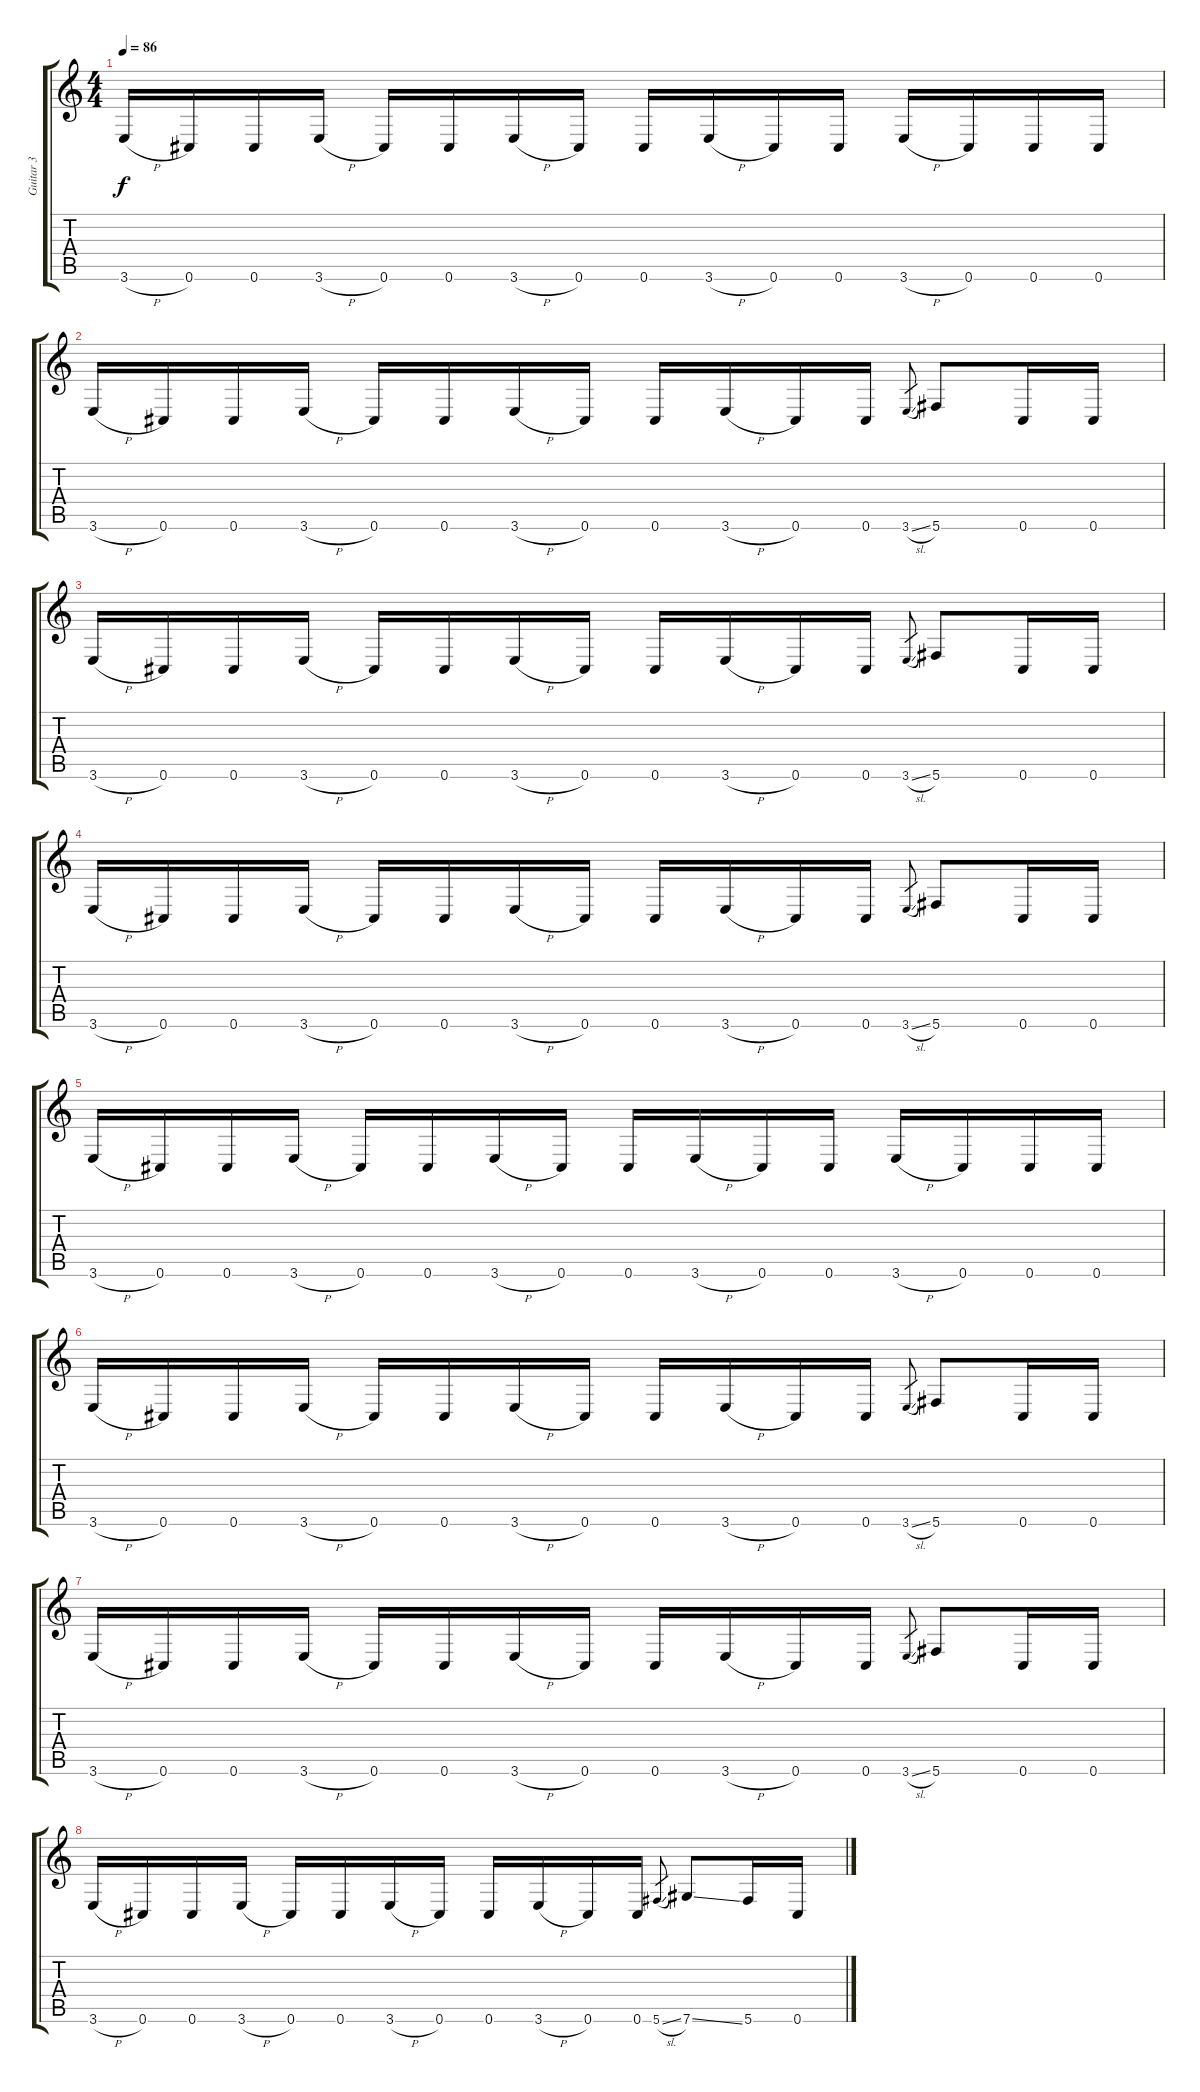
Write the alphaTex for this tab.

\track ("Guitar 3" "Guitar 3") {instrument overdrivenguitar}
\staff {score tabs}
\tuning (Db4 Ab3 E3 B2 Gb2 Db2) {hide}
\ts (4 4)
\tempo 86
\clef g2
\ks c
3.6{h}.16{dy f} 0.6.16 0.6.16 3.6{h}.16 0.6.16 0.6.16 3.6{h}.16 0.6.16 0.6.16 3.6{h}.16 0.6.16 0.6.16 3.6{h}.16 0.6.16 0.6.16 0.6.16 |
3.6{h}.16 0.6.16 0.6.16 3.6{h}.16 0.6.16 0.6.16 3.6{h}.16 0.6.16 0.6.16 3.6{h}.16 0.6.16 0.6.16 3.6{sl}.8{gr} 5.6.8 0.6.16 0.6.16 |
3.6{h}.16 0.6.16 0.6.16 3.6{h}.16 0.6.16 0.6.16 3.6{h}.16 0.6.16 0.6.16 3.6{h}.16 0.6.16 0.6.16 3.6{sl}.8{gr} 5.6.8 0.6.16 0.6.16 |
3.6{h}.16 0.6.16 0.6.16 3.6{h}.16 0.6.16 0.6.16 3.6{h}.16 0.6.16 0.6.16 3.6{h}.16 0.6.16 0.6.16 3.6{sl}.8{gr} 5.6.8 0.6.16 0.6.16 |
3.6{h}.16 0.6.16 0.6.16 3.6{h}.16 0.6.16 0.6.16 3.6{h}.16 0.6.16 0.6.16 3.6{h}.16 0.6.16 0.6.16 3.6{h}.16 0.6.16 0.6.16 0.6.16 |
3.6{h}.16 0.6.16 0.6.16 3.6{h}.16 0.6.16 0.6.16 3.6{h}.16 0.6.16 0.6.16 3.6{h}.16 0.6.16 0.6.16 3.6{sl}.8{gr} 5.6.8 0.6.16 0.6.16 |
3.6{h}.16 0.6.16 0.6.16 3.6{h}.16 0.6.16 0.6.16 3.6{h}.16 0.6.16 0.6.16 3.6{h}.16 0.6.16 0.6.16 3.6{sl}.8{gr} 5.6.8 0.6.16 0.6.16 |
3.6{h}.16 0.6.16 0.6.16 3.6{h}.16 0.6.16 0.6.16 3.6{h}.16 0.6.16 0.6.16 3.6{h}.16 0.6.16 0.6.16 5.6{sl}.8{gr} 7.6{ss}.8 5.6.16 0.6.16
